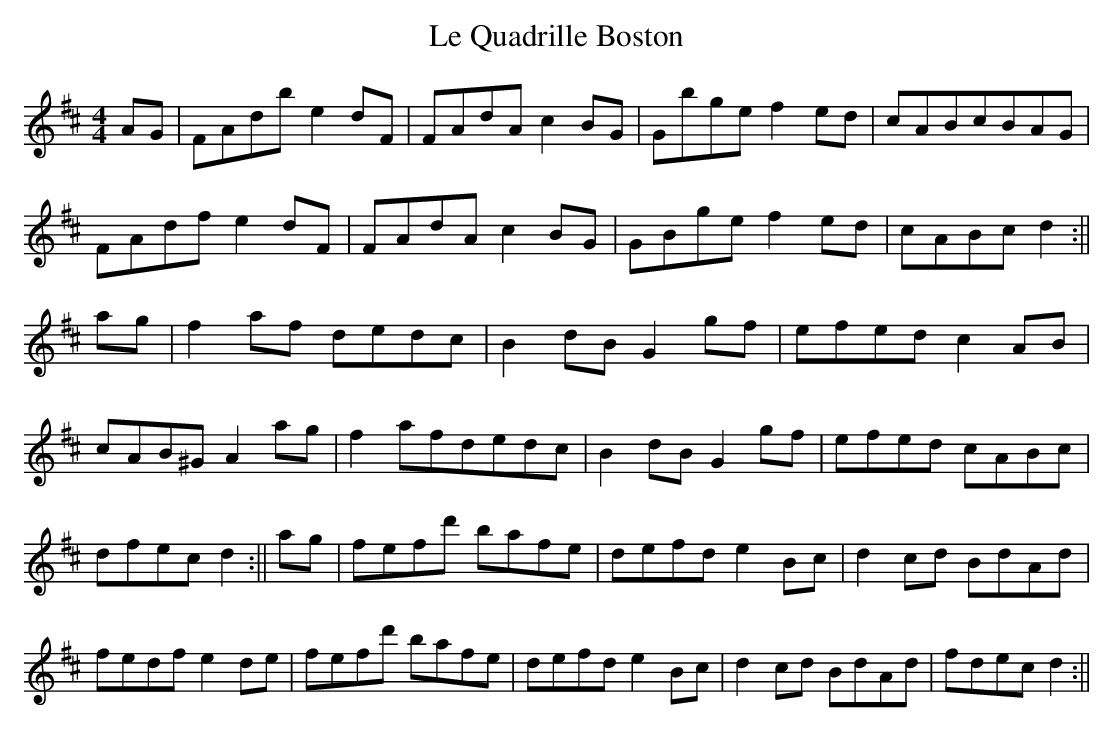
X:1
T:Le Quadrille Boston
M:4/4
K:D
AG|FAdbe2dF|FAdAc2BG|Gbgef2ed|cABcBAG|FAdfe2dF|FAdAc2BG|GBgef2ed|cABcd2:||ag|f2af dedc|B2dBG2gf|efedc2AB|cAB^GA2ag|f2afdedc|B2dBG2gf|efed cABc|dfecd2:||ag|fefd' bafe|defde2Bc|d2cd BdAd|fedfe2de|fefd' bafe|defde2Bc|d2cd BdAd|fdecd2:||
